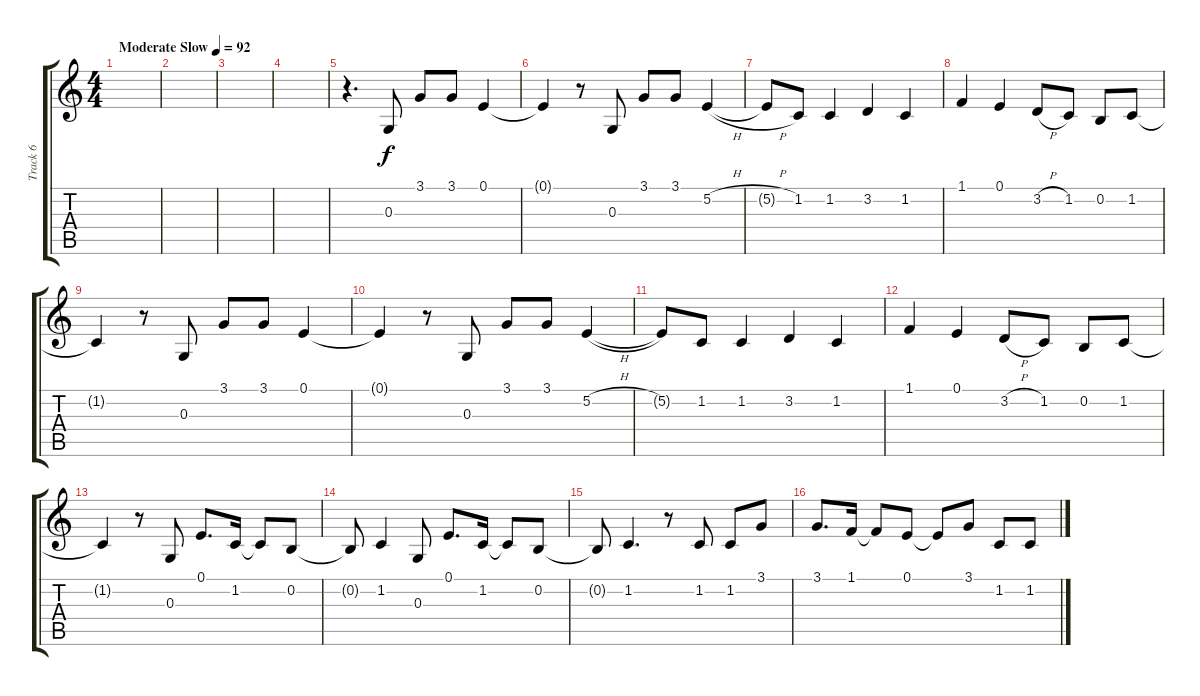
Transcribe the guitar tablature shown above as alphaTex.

\track ("Track 6" "Track 6") {instrument clarinet}
\staff {score tabs}
\tuning (E4 B3 G3 D3 A2 E2) {hide}
\ts (4 4)
\tempo (92 "Moderate Slow")
\clef g2
\ks c
|
|
|
|
r.4{d} 0.3.8 3.1.8 3.1.8 0.1.4 |
0.1{t}.4 r.8 0.3.8 3.1.8 3.1.8 5.2{h}.4 |
5.2{h t}.8 1.2.8 1.2.4 3.2.4 1.2.4 |
1.1.4 0.1.4 3.2{h}.8 1.2.8 0.2.8 1.2.8 |
1.2{t}.4 r.8 0.3.8 3.1.8 3.1.8 0.1.4 |
0.1{t}.4 r.8 0.3.8 3.1.8 3.1.8 5.2{h}.4 |
5.2{t}.8 1.2.8 1.2.4 3.2.4 1.2.4 |
1.1.4 0.1.4 3.2{h}.8 1.2.8 0.2.8 1.2.8 |
1.2{t}.4 r.8 0.3.8 0.1.8{d} 1.2.16 1.2{t}.8 0.2.8 |
0.2{t}.8 1.2.4 0.3.8 0.1.8{d} 1.2.16 1.2{t}.8 0.2.8 |
0.2{t}.8 1.2.4{d} r.8 1.2.8 1.2.8 3.1.8 |
3.1.8{d} 1.1.16 1.1{t}.8 0.1.8 0.1{t}.8 3.1.8 1.2.8 1.2.8
